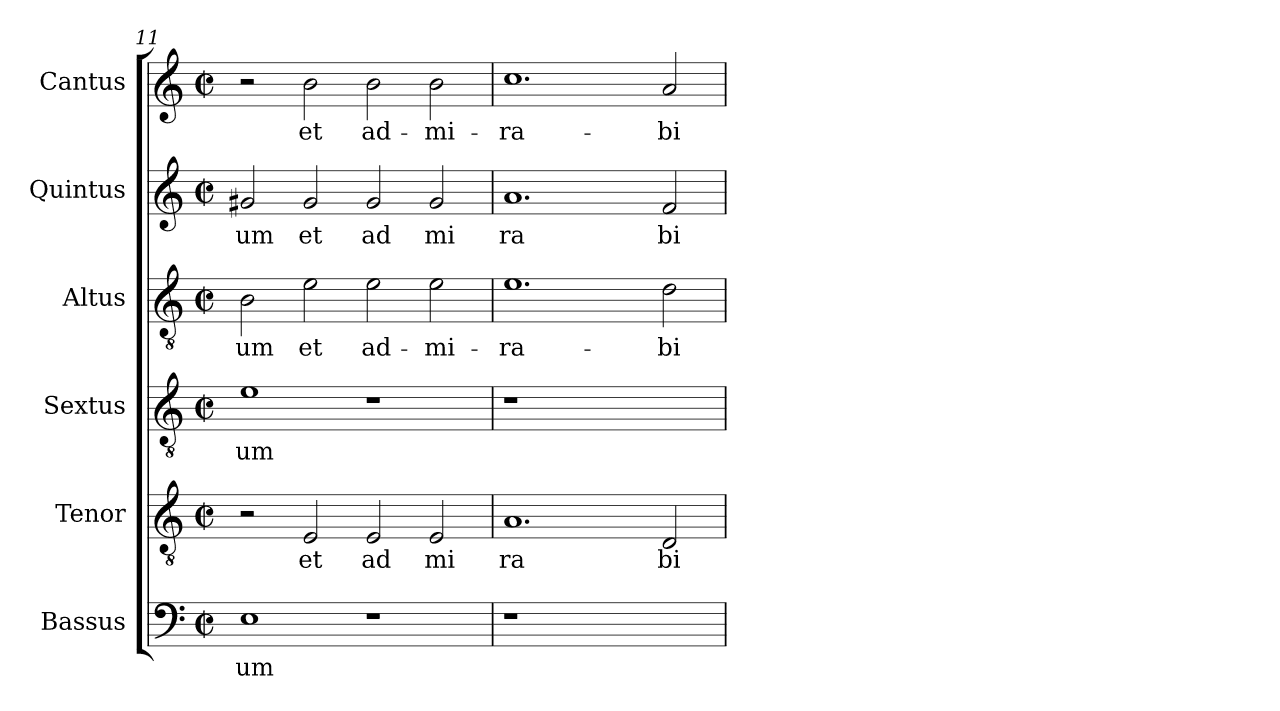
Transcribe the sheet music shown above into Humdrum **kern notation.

**kern	**text	**kern	**text	**kern	**text	**kern	**text	**kern	**text	**kern	**text
*part6	*part6	*part5	*part5	*part4	*part4	*part3	*part3	*part2	*part2	*part1	*part1
*staff6	*staff6	*staff5	*staff5	*staff4	*staff4	*staff3	*staff3	*staff2	*staff2	*staff1	*staff1
*I"Bassus	*	*I"Tenor	*	*I"Sextus	*	*I"Altus	*	*I"Quintus	*	*I"Cantus	*
*clefF4	*	*clefGv2	*	*clefGv2	*	*clefGv2	*	*clefG2	*	*clefG2	*
*M2/2	*	*M2/2	*	*M2/2	*	*M2/2	*	*M2/2	*	*M2/2	*
*met(c|)	*	*met(c|)	*	*met(c|)	*	*met(c|)	*	*met(c|)	*	*met(c|)	*
=11	=11	=11	=11	=11	=11	=11	=11	=11	=11	=11	=11
!	!LO:LY:b:cj	!	!	!	!LO:LY:b:cj	!	!LO:LY:b:cj	!	!LO:LY:b:cj	!	!
1E	-um	2r	.	1e	-um	2B\	-um	2g#X/	um	2r	.
!	!	!	!LO:LY:b:cj	!	!	!	!LO:LY:b:cj	!	!LO:LY:b:cj	!	!LO:LY:b:cj
.	.	2E/	et	.	.	2e\	et	2g#/	et	2b\	et
!	!	!	!LO:LY:b:cj	!	!	!	!LO:LY:b:cj	!	!LO:LY:b:cj	!	!LO:LY:b:cj
1r	.	2E/	ad	1r	.	2e\	ad-	2g#/	ad	2b\	ad-
!	!	!	!LO:LY:b:cj	!	!	!	!LO:LY:b:cj	!	!LO:LY:b:cj	!	!LO:LY:b:cj
.	.	2E/	mi	.	.	2e\	-mi-	2g#/	mi	2b\	-mi-
=12	=12	=12	=12	=12	=12	=12	=12	=12	=12	=12	=12
!	!	!	!LO:LY:b:cj	!	!	!	!LO:LY:b:cj	!	!LO:LY:b:cj	!	!LO:LY:b:cj
1r	.	1.A	ra	1r	.	1.e	-ra-	1.a	ra	1.cc	-ra-
1ryy	.	.	.	1ryy	.	.	.	.	.	.	.
!	!	!	!LO:LY:b:cj	!	!	!	!LO:LY:b:cj	!	!LO:LY:b:cj	!	!LO:LY:b:cj
.	.	2D/	bi	.	.	2d\	-bi-	2f/	bi	2a/	-bi-
=	=	=	=	=	=	=	=	=	=	=	=
*-	*-	*-	*-	*-	*-	*-	*-	*-	*-	*-	*-
